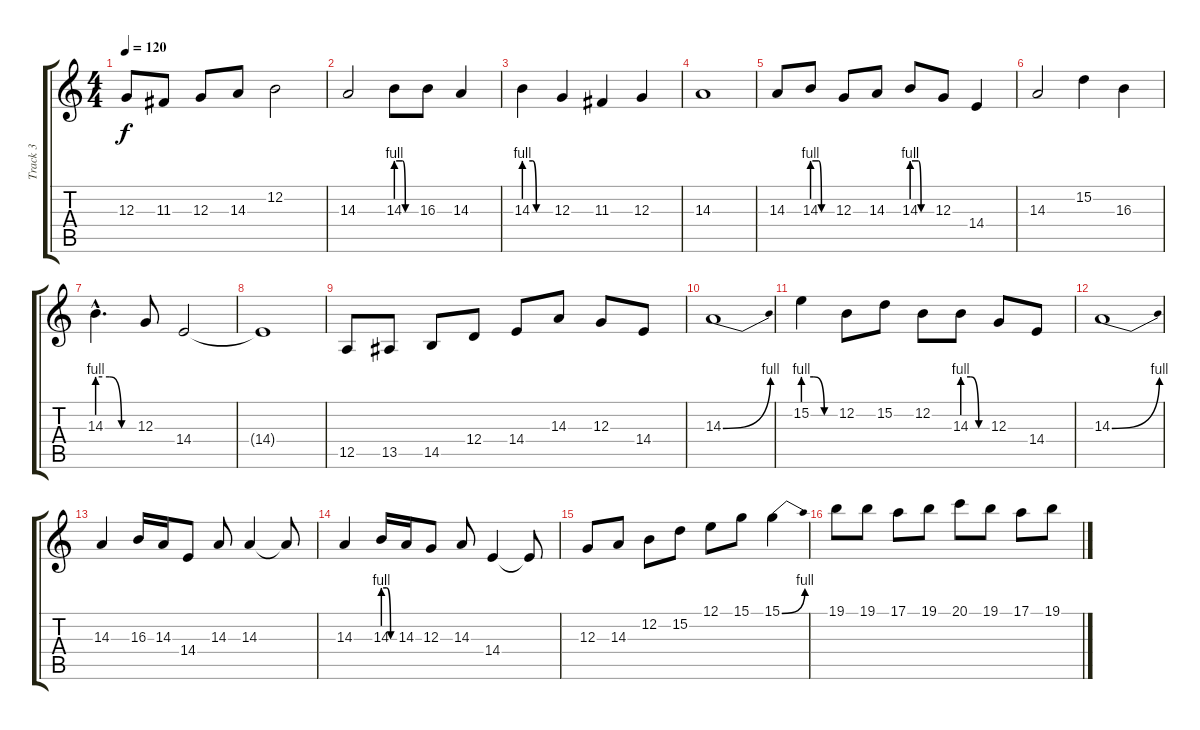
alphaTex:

\track ("Track 3" "Track 3") {instrument viola}
\staff {score tabs}
\tuning (E4 B3 G3 D3 A2 E2) {hide}
\ts (4 4)
\tempo 120
\clef g2
\ks c
12.3.8{dy f} 11.3.8 12.3.8 14.3.8 12.2.2 |
14.3.2 14.3{be (custom 0 4 20 4 28 0 40 0 60 0)}.8 16.3.8 14.3.4 |
14.3{be (custom 0 4 20 4 28 0 40 0 60 0)}.4 12.3.4 11.3.4 12.3.4 |
14.3.1 |
14.3.8 14.3{be (custom 0 4 20 4 28 0 40 0 60 0)}.8 12.3.8 14.3.8 14.3{be (custom 0 4 20 4 28 0 40 0 60 0)}.8 12.3.8 14.4.4 |
14.3.2 15.2.4 16.3.4 |
14.3{be (custom 0 4 20 4 40 0 60 0) hac}.4{d} 12.3.8 14.4.2 |
14.4{t}.1 |
12.5.8 13.5.8 14.5.8 12.4.8 14.4.8 14.3.8 12.3.8 14.4.8 |
14.3{be (bend 0 0 60 4)}.1 |
15.2{be (custom 0 4 20 4 40 0 60 0)}.4 12.2.8 15.2.8 12.2.8 14.3{be (custom 0 4 20 4 40 0 60 0)}.8 12.3.8 14.4.8 |
14.3{be (bend 0 0 60 4)}.1 |
14.3.4 16.3.16 14.3.16 14.4.8 14.3.8 14.3.4 14.3{t}.8 |
14.3.4 14.3{be (custom 0 4 20 4 40 0 60 0)}.16 14.3.16 12.3.8 14.3.8 14.4.4 14.4{t}.8 |
12.3.8 14.3.8 12.2.8 15.2.8 12.1.8 15.1.8 15.1{be (bend 0 0 60 4)}.4 |
19.1.8 19.1.8 17.1.8 19.1.8 20.1.8 19.1.8 17.1.8 19.1.8
